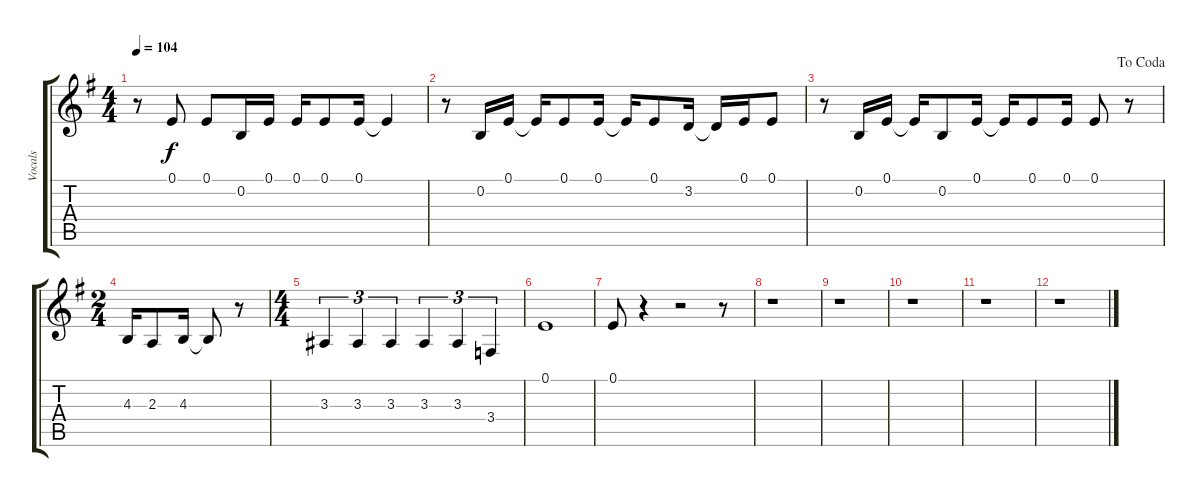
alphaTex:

\track ("Vocals" "Vocals") {instrument lead6voice}
\staff {score tabs}
\tuning (E4 B3 G3 D3 A2 E2) {hide}
\ts (4 4)
\tempo 104
\clef g2
\ks eminor
r.8{dy f} 0.1.8 0.1.8 0.2.16 0.1.16 0.1.16 0.1.8 0.1.16 0.1{t}.4 |
r.8 0.2.16 0.1.16 0.1{t}.16 0.1.8 0.1.16 0.1{t}.16 0.1.8 3.2.16 3.2{t}.16 0.1.16 0.1.8 |
\jump dacoda
r.8 0.2.16 0.1.16 0.1{t}.16 0.2.8 0.1.16 0.1{t}.16 0.1.8 0.1.16 0.1.8 r.8 |
\ts (2 4)
4.3.16 2.3.8 4.3.16 4.3{t}.8 r.8 |
\ts (4 4)
3.3.4{tu (3 2)} 3.3.4{tu (3 2)} 3.3.4{tu (3 2)} 3.3.4{tu (3 2)} 3.3.4{tu (3 2)} 3.4.4{tu (3 2)} |
0.1.1 |
0.1.8 r.4 r.2 r.8 |
r.1 |
r.1 |
r.1 |
r.1 |
r.1
